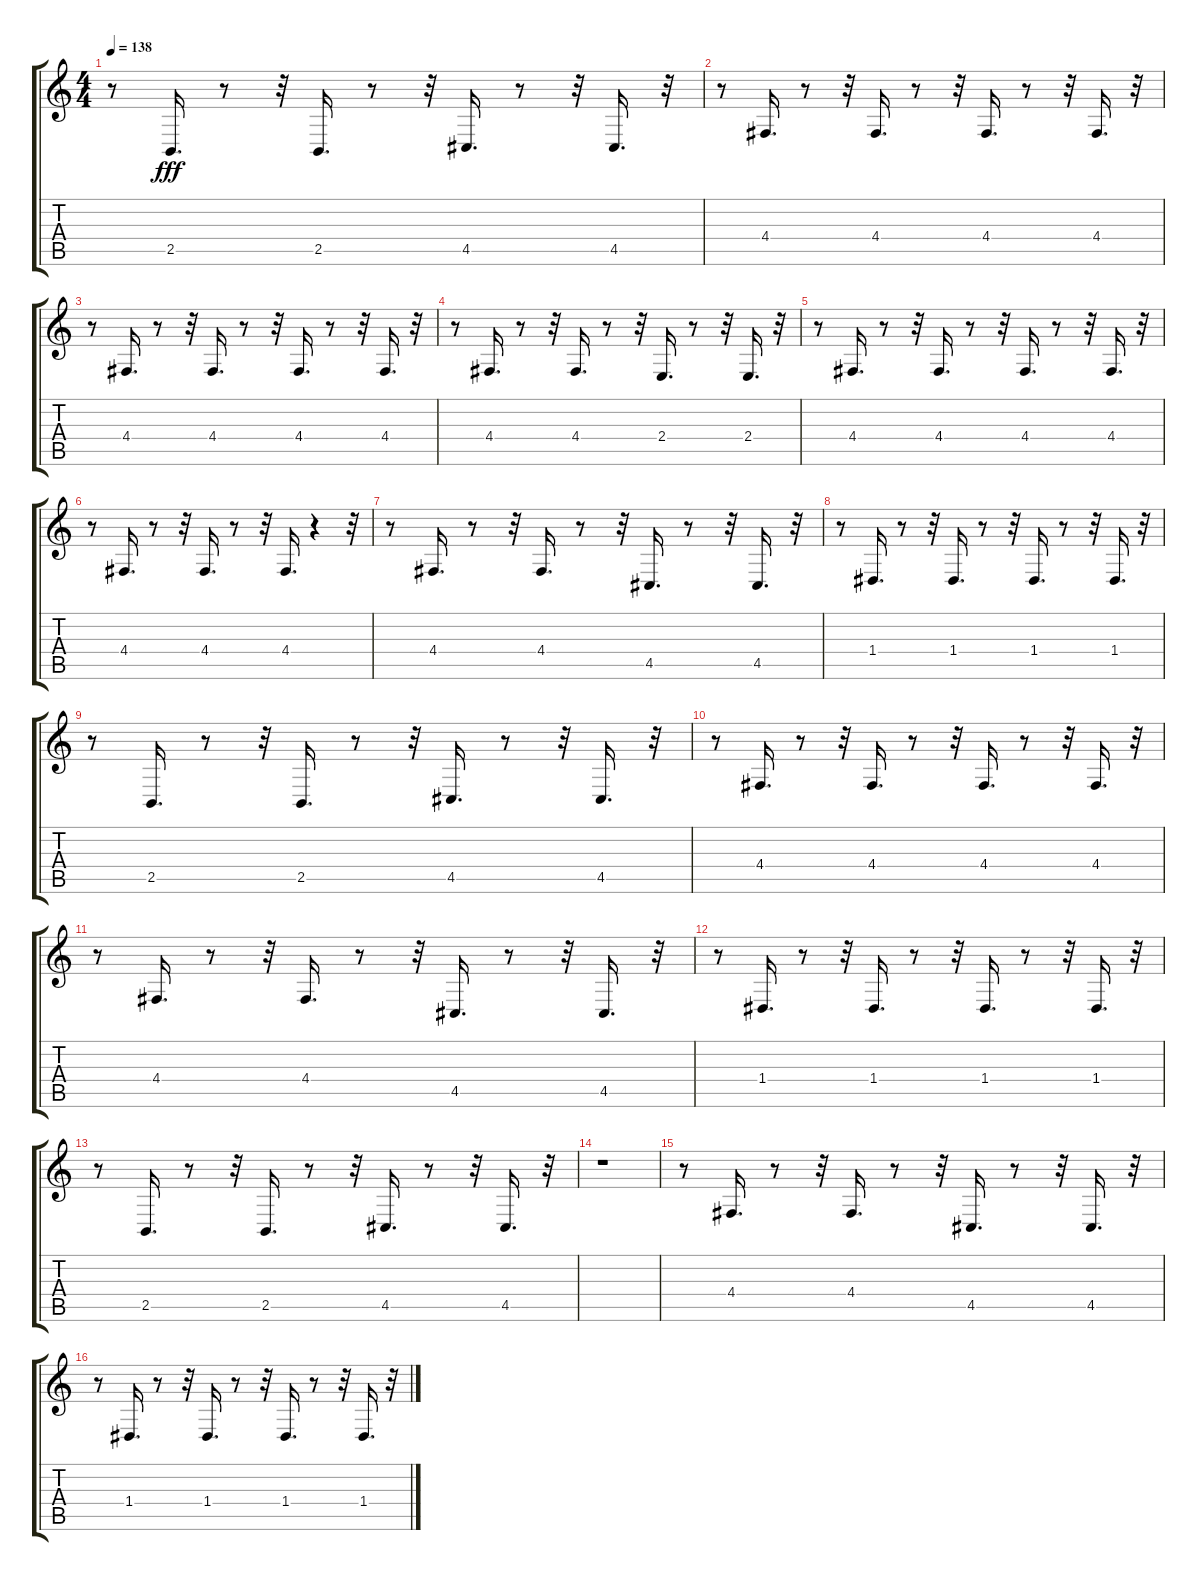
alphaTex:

\track "" {instrument percussiveorgan}
\staff {score tabs}
\tuning (E4 B3 G3 D3 A2 E2) {hide}
\ts (4 4)
\tempo 138
\clef g2
\ks c
r.8{dy fff} 2.5.16{d} r.8 r.32 2.5.16{d} r.8 r.32 4.5.16{d} r.8 r.32 4.5.16{d} r.32 |
r.8 4.4.16{d} r.8 r.32 4.4.16{d} r.8 r.32 4.4.16{d} r.8 r.32 4.4.16{d} r.32 |
r.8 4.4.16{d} r.8 r.32 4.4.16{d} r.8 r.32 4.4.16{d} r.8 r.32 4.4.16{d} r.32 |
r.8 4.4.16{d} r.8 r.32 4.4.16{d} r.8 r.32 2.4.16{d} r.8 r.32 2.4.16{d} r.32 |
r.8 4.4.16{d} r.8 r.32 4.4.16{d} r.8 r.32 4.4.16{d} r.8 r.32 4.4.16{d} r.32 |
r.8 4.4.16{d} r.8 r.32 4.4.16{d} r.8 r.32 4.4.16{d} r.4 r.32 |
r.8 4.4.16{d} r.8 r.32 4.4.16{d} r.8 r.32 4.5.16{d} r.8 r.32 4.5.16{d} r.32 |
r.8 1.4.16{d} r.8 r.32 1.4.16{d} r.8 r.32 1.4.16{d} r.8 r.32 1.4.16{d} r.32 |
r.8 2.5.16{d} r.8 r.32 2.5.16{d} r.8 r.32 4.5.16{d} r.8 r.32 4.5.16{d} r.32 |
r.8 4.4.16{d} r.8 r.32 4.4.16{d} r.8 r.32 4.4.16{d} r.8 r.32 4.4.16{d} r.32 |
r.8 4.4.16{d} r.8 r.32 4.4.16{d} r.8 r.32 4.5.16{d} r.8 r.32 4.5.16{d} r.32 |
r.8 1.4.16{d} r.8 r.32 1.4.16{d} r.8 r.32 1.4.16{d} r.8 r.32 1.4.16{d} r.32 |
r.8 2.5.16{d} r.8 r.32 2.5.16{d} r.8 r.32 4.5.16{d} r.8 r.32 4.5.16{d} r.32 |
r.1 |
r.8 4.4.16{d} r.8 r.32 4.4.16{d} r.8 r.32 4.5.16{d} r.8 r.32 4.5.16{d} r.32 |
r.8 1.4.16{d} r.8 r.32 1.4.16{d} r.8 r.32 1.4.16{d} r.8 r.32 1.4.16{d} r.32
